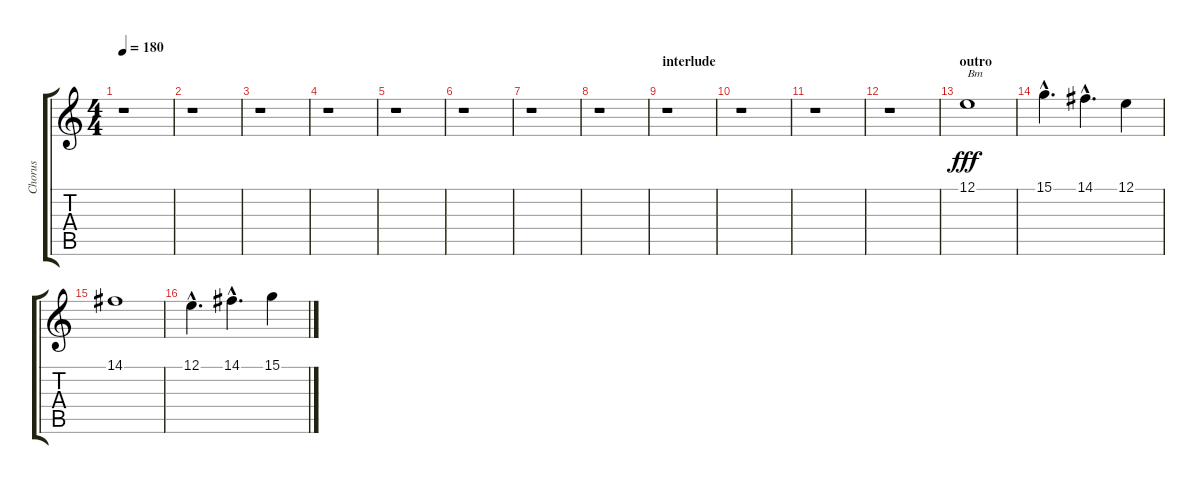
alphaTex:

\track ("Chorus" "Chorus") {instrument choiraahs}
\staff {score tabs}
\tuning (E4 B3 G3 D3 A2 E2) {hide}
\ts (4 4)
\tempo 180
\clef g2
\ks c
r.1{dy f} |
r.1 |
r.1 |
r.1 |
r.1 |
r.1 |
r.1 |
r.1 |
\section ("" "interlude")
r.1 |
r.1 |
r.1 |
r.1 |
\section ("" "outro")
12.1.1{txt "Bm" dy fff} |
15.1{hac}.4{d} 14.1{hac}.4{d} 12.1.4 |
14.1.1 |
12.1{hac}.4{d} 14.1{hac}.4{d} 15.1.4
